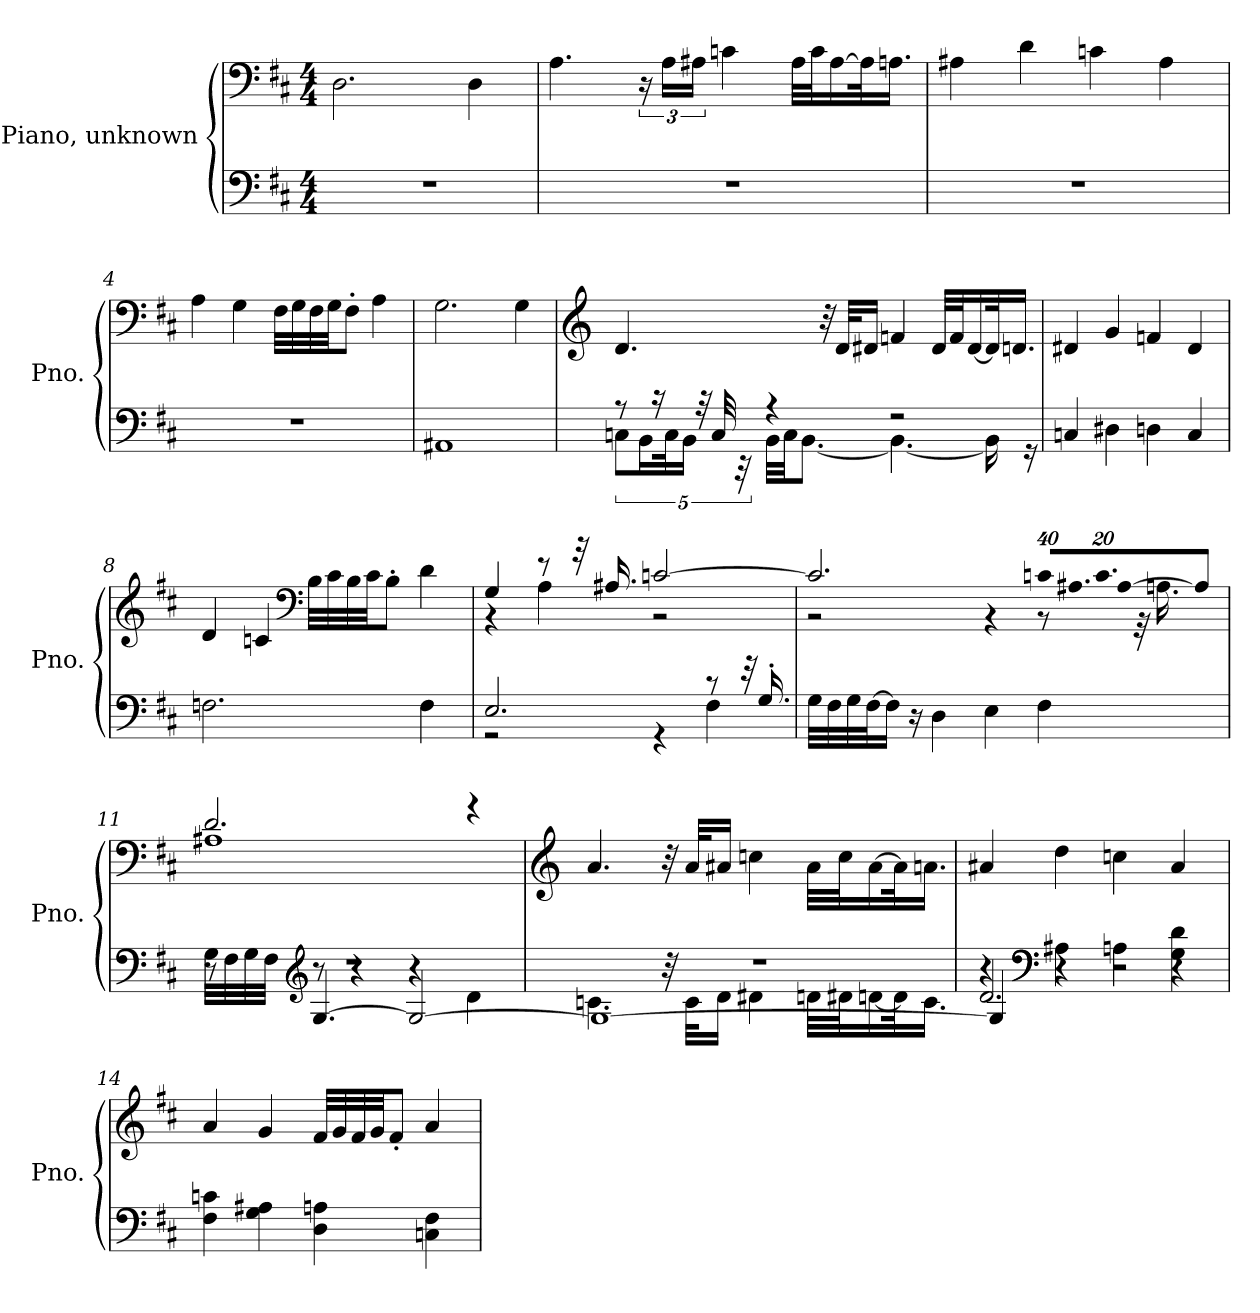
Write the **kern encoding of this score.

**kern	**kern
*part1	*part1
*staff2	*staff1
*I"Piano, unknown	*
*I'Pno.	*
*clefF4	*clefF4
*k[f#c#]	*k[f#c#]
*M4/4	*M4/4
*MM120	*MM120
=1	=1
1r	2.D\
.	4D\
=2	=2
1r	4.A\
.	24r
.	24A\LL
.	24A#X\JJ
.	4cn\
.	32A#\LLL
.	32c\J
.	[16A#\
.	32A#\K]
.	16.An\JJ
=3	=3
1r	4A#X\
.	4d\
.	4cn\
.	4A#\
=4	=4
1r	4A\
.	4G\
.	32F#\LLL
.	32G\
.	32F#\
.	32G\JJ
.	8F#'\J
.	4A\
=5	=5
1AA#X	2.G\
.	4G\
!!LO:LB:g=z
=6	=6
*	*clefG2
*^	*
8r	10Cn\L	4.d/
.	20BB\L	.
16r	.	.
.	40C\K	.
.	20BB\JJ	.
32r	.	.
32C/	.	.
.	40r	.
4r	32BB\LLL	.
.	32C\JJ	.
.	[8.BB\J	.
.	.	32r
.	.	32d/KLL
.	.	16d#X/JJ
2r	4.BB\_	4fn/
.	.	32d#/LLL
.	.	32f/J
.	.	[16d#/
.	16BB\]	32d#/K]
.	.	16.dn/JJ
.	16r	.
*v	*v	*
=7	=7
4Cn/	4d#X/
4D#X\	4g/
4Dn\	4fn/
4C/	4d#/
=8	=8
2.Fn\	4d/
.	4cn/
*	*clefF4
.	32B\LLL
.	32c\
.	32B\
.	32c\JJ
.	8B'\J
4F\	4d\
!!LO:LB:g=z
=9	=9
*^	*^
2.E/	2r	4G/	4r
.	.	8r	4A\
.	.	32r	.
.	.	16.A#X/	.
.	4r	[2cn/	2r
8r	4F#\	.	.
32r	.	.	.
16.G'/	.	.	.
*v	*v	*	*
=10	=10	=10
32G\LLL	2.c/]	2r
32F#\	.	.
32G\	.	.
[32F#\J	.	.
16F#\JJ]	.	.
16r	.	.
4D\	.	.
4E\	.	4r
*	*Xbrackettup	*
!	!LO:N:vis=32	!
4F#\	640%23cn/LLL	8r
!	!LO:N:vis=64.	!
.	640%17A#X/L	.
!	!LO:N:vis=64.	!
.	640%17c/J	.
!	!LO:N:vis=32	!
.	[640%23A#/JJ	.
.	8A#/J]	32r
.	.	16.An\
=11	=11	=11
*^	*	*
*	*^	*	*
1r	32G\LLL	8r	2.d/	1A#X
.	32F#\	.	.	.
.	32G\	.	.	.
.	32F#\JJJ	.	.	.
*clefG2	*	*	*	*
.	8r	[4.G/	.	.
.	4r	.	.	.
.	4r	2G/_	.	.
.	4d\	.	4r	.
*	*	*	*v	*v
!!LO:LB:g=z
=12	=12	=12	=12
*	*	*	*clefG2
1r	4.cn\	1G_	4.a/
.	32r	.	32r
.	32c\KLL	.	32a/KLL
.	16d\JJ	.	16a#X/JJ
.	4d#X\	.	4ccn\
.	32dn\LLL	.	32a#\LLL
.	32d#X\J	.	32cc\J
.	[16dn\	.	[16a#\
.	32d\K]	.	32a#\K]
.	16.c\JJ	.	16.an\JJ
=13	=13	=13	=13
2.d/	4r	4G/]	4a#X/
*clefF4	*	*	*
.	4A#X\	4r	4dd\
.	4An\	2r	4ccn\
4r	4G\ 4d\	.	4a#/
*v	*v	*v	*
=14	=14
4F#\ 4cn\	4a/
4G\ 4A#X\	4g/
4D\ 4An\	32f#/LLL
.	32g/
.	32f#/
.	32g/JJ
.	8f#'/J
4Cn\ 4F#\	4a/
=	=
*-	*-
